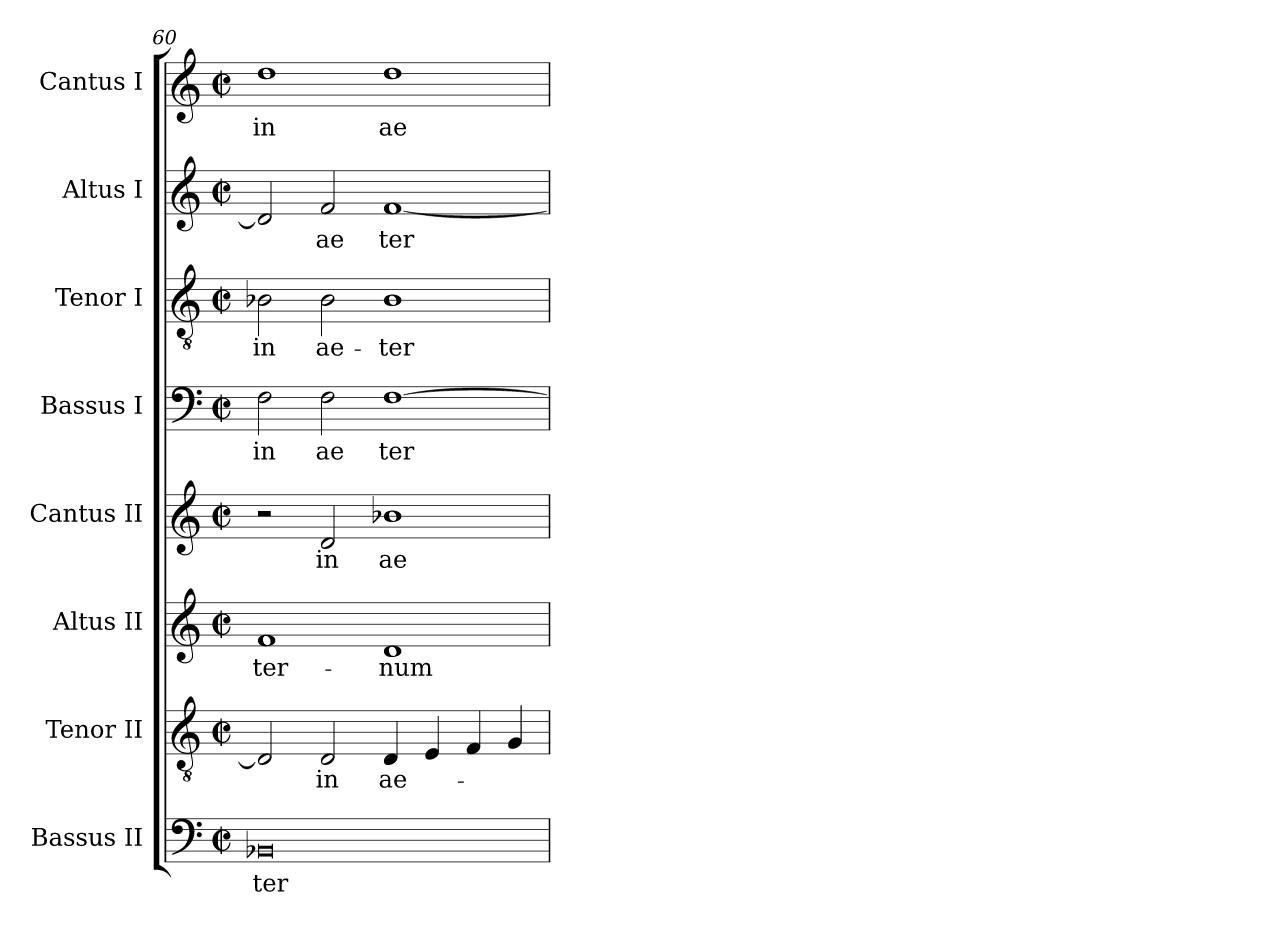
**kern	**text	**kern	**text	**kern	**text	**kern	**text	**kern	**text	**kern	**text	**kern	**text	**kern	**text
*part8	*part8	*part7	*part7	*part6	*part6	*part5	*part5	*part4	*part4	*part3	*part3	*part2	*part2	*part1	*part1
*staff8	*staff8	*staff7	*staff7	*staff6	*staff6	*staff5	*staff5	*staff4	*staff4	*staff3	*staff3	*staff2	*staff2	*staff1	*staff1
*I"Bassus II	*	*I"Tenor II	*	*I"Altus II	*	*I"Cantus II	*	*I"Bassus I	*	*I"Tenor I	*	*I"Altus I	*	*I"Cantus I	*
!!LO:PB:g=z
*clefF4	*	*clefGv2	*	*clefG2	*	*clefG2	*	*clefF4	*	*clefGv2	*	*clefG2	*	*clefG2	*
*M2/2	*	*M2/2	*	*M2/2	*	*M2/2	*	*M2/2	*	*M2/2	*	*M2/2	*	*M2/2	*
*met(c|)	*	*met(c|)	*	*met(c|)	*	*met(c|)	*	*met(c|)	*	*met(c|)	*	*met(c|)	*	*met(c|)	*
=60	=60	=60	=60	=60	=60	=60	=60	=60	=60	=60	=60	=60	=60	=60	=60
!	!LO:LY:b:cj	!	!	!	!LO:LY:b:cj	!	!	!	!LO:LY:b:cj	!	!LO:LY:b:cj	!	!	!	!LO:LY:b:cj
0BB-X	-ter	2D/]	.	1f	ter-	2r	.	2F\	in	2B-X\	in	2d/]	.	1dd	in
!	!	!	!LO:LY:b:cj	!	!	!	!LO:LY:b:cj	!	!LO:LY:b:cj	!	!LO:LY:b:cj	!	!LO:LY:b:cj	!	!
.	.	2D/	in	.	.	2d/	in	2F\	ae	2B-\	ae-	2f/	ae	.	.
!	!	!	!LO:LY:b:cj	!	!LO:LY:b:cj	!	!LO:LY:b:cj	!	!LO:LY:b:cj	!	!LO:LY:b:cj	!	!LO:LY:b:cj	!	!LO:LY:b:cj
.	.	4D/	ae-	1d	-num	1b-X	ae	[>1F	ter	1B-	-ter-	[<1f	ter	1dd	ae
.	.	4E/	.	.	.	.	.	.	.	.	.	.	.	.	.
.	.	4F/	.	.	.	.	.	.	.	.	.	.	.	.	.
.	.	4G/	.	.	.	.	.	.	.	.	.	.	.	.	.
=	=	=	=	=	=	=	=	=	=	=	=	=	=	=	=
*-	*-	*-	*-	*-	*-	*-	*-	*-	*-	*-	*-	*-	*-	*-	*-
